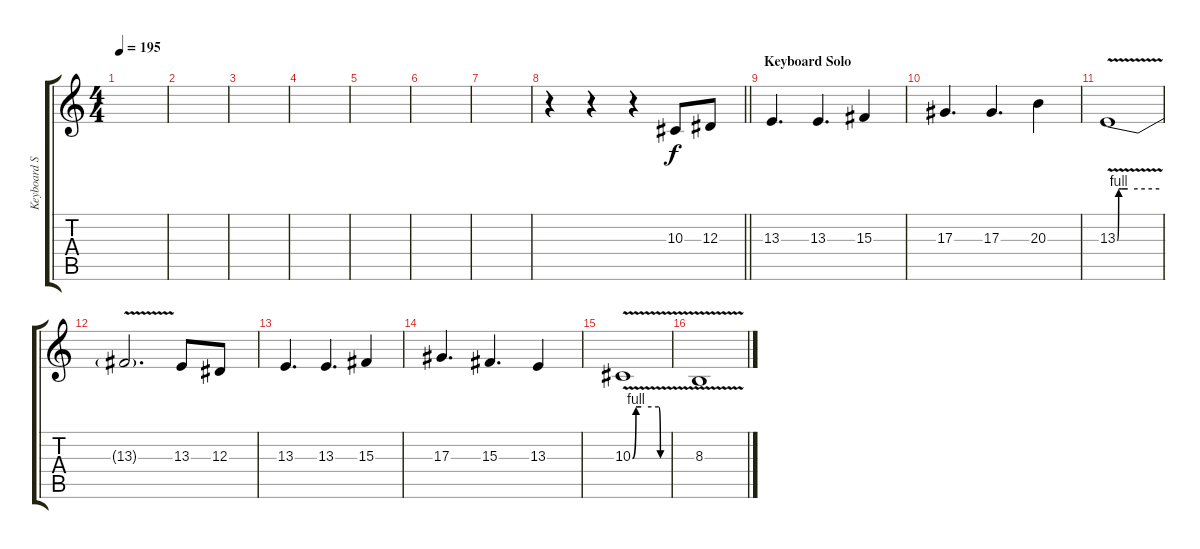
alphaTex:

\track ("Keyboard Solo" "Keyboard S") {instrument lead2sawtooth}
\staff {score tabs}
\tuning (C4 G3 Eb3 Bb2 F2 C2) {hide}
\ts (4 4)
\tempo 195
\clef g2
\ks c
|
|
|
|
|
|
|
\barLineRight lightlight
r.4 r.4 r.4 10.3.8 12.3.8 |
\section ("" "Keyboard Solo")
13.3.4{d} 13.3.4{d} 15.3.4 |
17.3.4{d} 17.3.4{d} 20.3.4 |
13.3{be (custom 0 0 2 4 6 4 15 4 60 4) v}.1 |
13.3{t}.2{d} 13.3.8 12.3.8 |
13.3.4{d} 13.3.4{d} 15.3.4 |
17.3.4{d} 15.3.4{d} 13.3.4 |
10.3{be (custom 0 0 6 4 15 4 45 4 48 0 60 0) v}.1 |
8.3{v}.1
